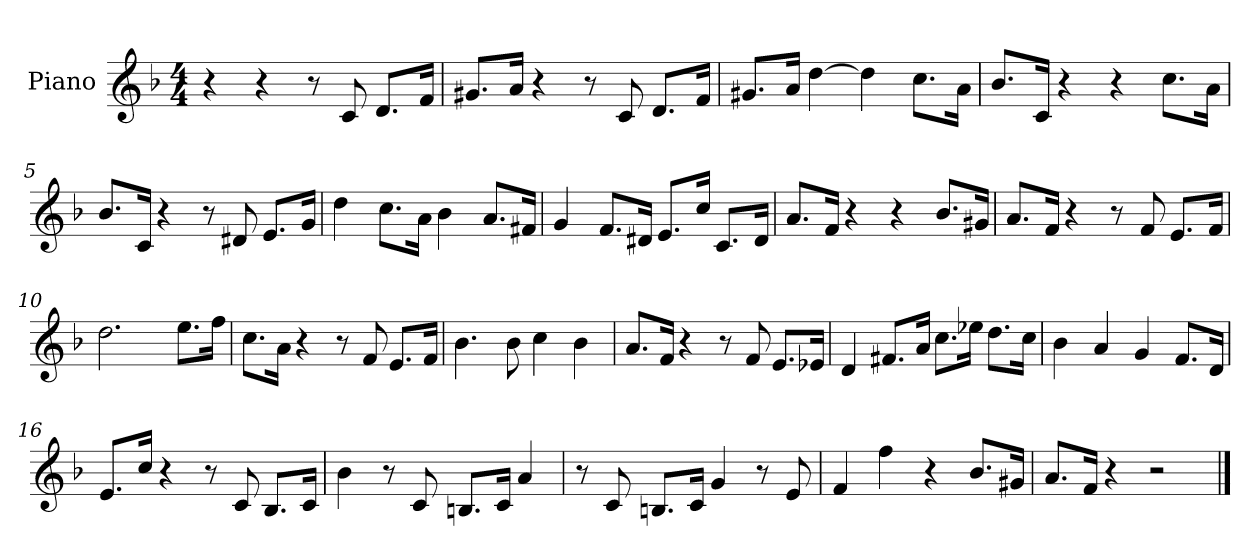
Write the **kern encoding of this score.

**kern
*part1
*staff1
*I"Piano
*I'Pno
*clefG2
*k[b-]
*M4/4
=1
4r
4r
8r
8c/
8.d/L
16f/Jk
=2
8.g#X/L
16a/Jk
4r
8r
8c/
8.d/L
16f/Jk
=3
8.g#X/L
16a/Jk
[4dd\
4dd\]
8.cc\L
16a\Jk
=4
8.b-/L
16c/Jk
4r
4r
8.cc\L
16a\Jk
=5
8.b-/L
16c/Jk
4r
8r
8d#X/
8.e/L
16g/Jk
=6
4dd\
8.cc\L
16a\Jk
4b-\
8.a/L
16f#X/Jk
=7
4g/
8.f/L
16d#X/Jk
8.e/L
16cc/Jk
8.c/L
16d#/Jk
=8
8.a/L
16f/Jk
4r
4r
8.b-/L
16g#X/Jk
=9
8.a/L
16f/Jk
4r
8r
8f/
8.e/L
16f/Jk
=10
2.dd\
8.ee\L
16ff\Jk
=11
8.cc\L
16a\Jk
4r
8r
8f/
8.e/L
16f/Jk
=12
4.b-\
8b-\
4cc\
4b-\
=13
8.a/L
16f/Jk
4r
8r
8f/
8.e/L
16e-X/Jk
=14
4d/
8.f#X/L
16a/Jk
8.cc\L
16ee-X\Jk
8.dd\L
16cc\Jk
=15
4b-\
4a/
4g/
8.f/L
16d/Jk
=16
8.e/L
16cc/Jk
4r
8r
8c/
8.B-/L
16c/Jk
=17
4b-\
8r
8c/
8.Bn/L
16c/Jk
4a/
=18
8r
8c/
8.Bn/L
16c/Jk
4g/
8r
8e/
=19
4f/
4ff\
4r
8.b-/L
16g#X/Jk
=20
8.a/L
16f/Jk
4r
2r
==
*-
